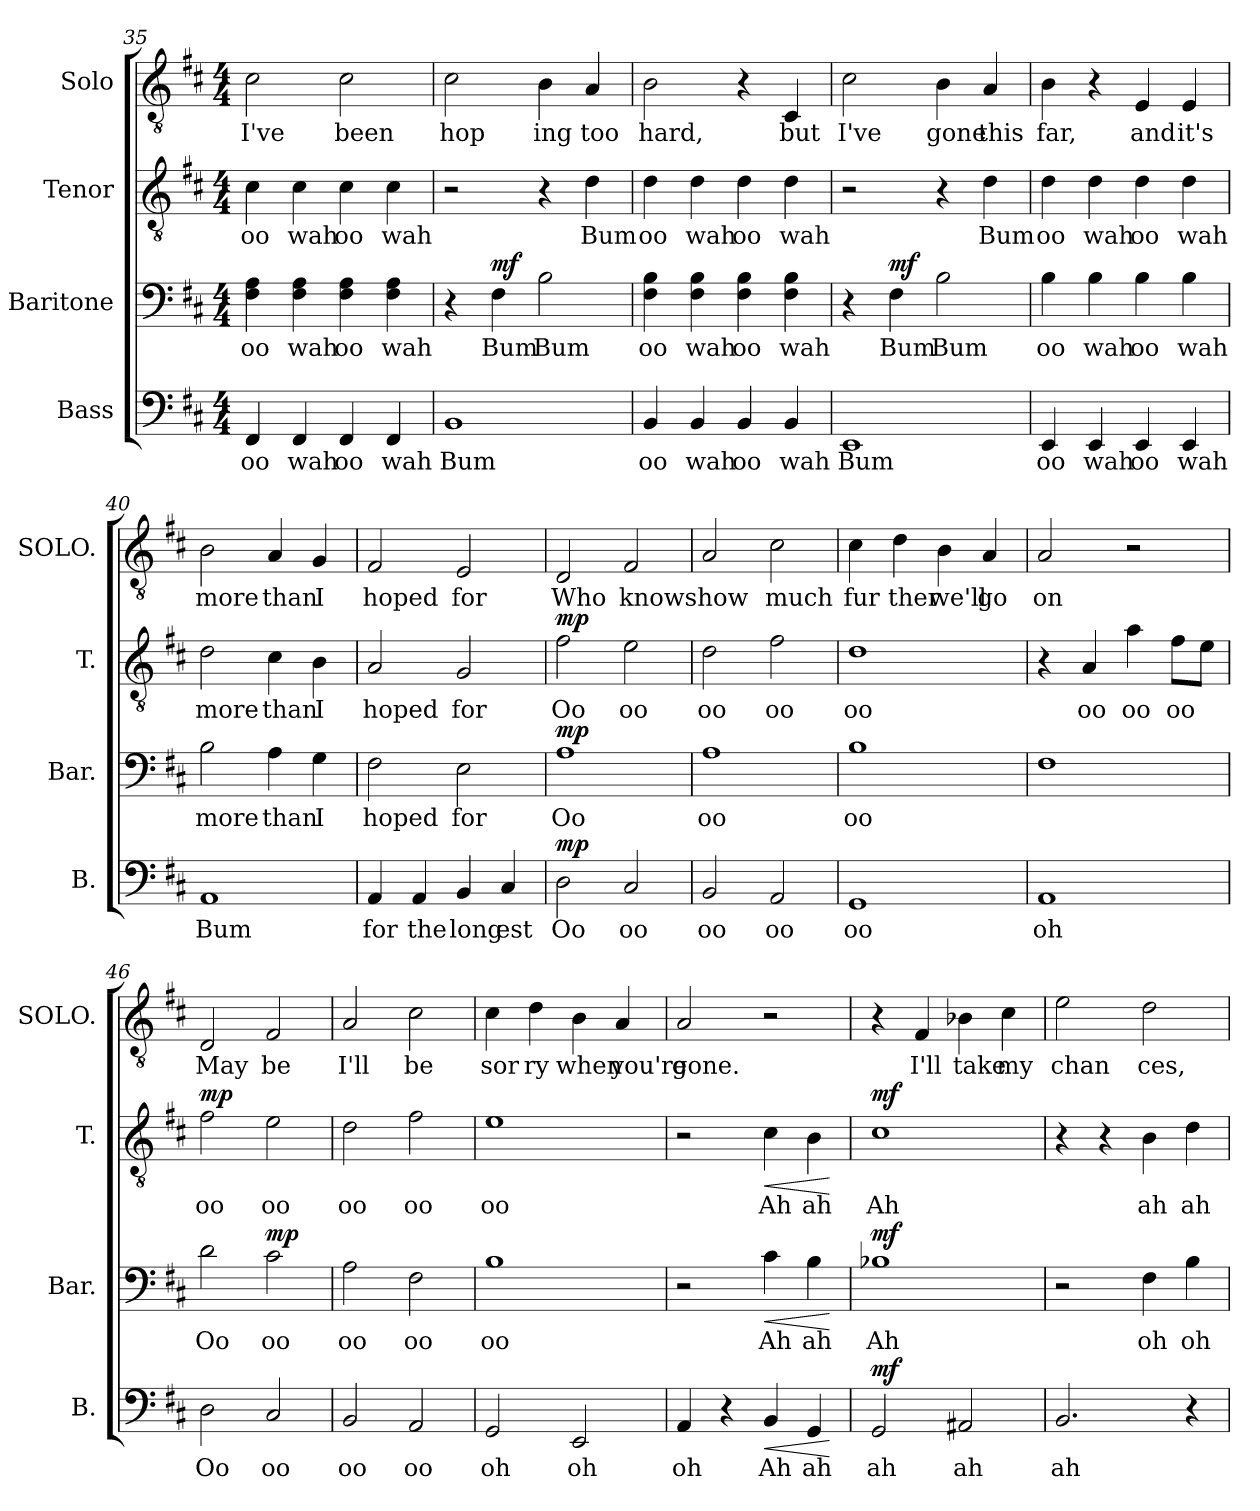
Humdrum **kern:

**kern	**text	**dynam	**kern	**text	**dynam	**kern	**text	**dynam	**kern	**text
*part4	*part4	*part4	*part3	*part3	*part3	*part2	*part2	*part2	*part1	*part1
*staff4	*staff4	*staff4	*staff3	*staff3	*staff3	*staff2	*staff2	*staff2	*staff1	*staff1
*I"Bass	*	*	*I"Baritone	*	*	*I"Tenor	*	*	*I"Solo	*
*I'B.	*	*	*I'Bar.	*	*	*I'T.	*	*	*I'SOLO.	*
*clefF4	*	*	*clefF4	*	*	*clefGv2	*	*	*clefGv2	*
*k[f#c#]	*	*	*k[f#c#]	*	*	*k[f#c#]	*	*	*k[f#c#]	*
*M4/4	*	*	*M4/4	*	*	*M4/4	*	*	*M4/4	*
=35	=35	=35	=35	=35	=35	=35	=35	=35	=35	=35
4FF#/	oo	.	4F#\ 4A\	oo	.	4c#\	oo	.	2c#\	I've
4FF#/	wah	.	4F#\ 4A\	wah	.	4c#\	wah	.	.	.
4FF#/	oo	.	4F#\ 4A\	oo	.	4c#\	oo	.	2c#\	been
4FF#/	wah	.	4F#\ 4A\	wah	.	4c#\	wah	.	.	.
=36	=36	=36	=36	=36	=36	=36	=36	=36	=36	=36
1BB	Bum	.	4r	.	.	2r	.	.	2c#\	hop
!	!	!	!	!	!LO:DY:b	!	!	!	!	!
.	.	.	4F#\	Bum	mf	.	.	.	.	.
.	.	.	2B\	Bum	.	4r	.	.	4B\	ing
.	.	.	.	.	.	4d\	Bum	.	4A/	too
=37	=37	=37	=37	=37	=37	=37	=37	=37	=37	=37
4BB/	oo	.	4F#\ 4B\	oo	.	4d\	oo	.	2B\	hard,
4BB/	wah	.	4F#\ 4B\	wah	.	4d\	wah	.	.	.
4BB/	oo	.	4F#\ 4B\	oo	.	4d\	oo	.	4r	.
4BB/	wah	.	4F#\ 4B\	wah	.	4d\	wah	.	4C#/	but
!!LO:PB:g=z
=38	=38	=38	=38	=38	=38	=38	=38	=38	=38	=38
1EE	Bum	.	4r	.	.	2r	.	.	2c#\	I've
!	!	!	!	!	!LO:DY:b	!	!	!	!	!
.	.	.	4F#\	Bum	mf	.	.	.	.	.
.	.	.	2B\	Bum	.	4r	.	.	4B\	gone
.	.	.	.	.	.	4d\	Bum	.	4A/	this
=39	=39	=39	=39	=39	=39	=39	=39	=39	=39	=39
4EE/	oo	.	4B\	oo	.	4d\	oo	.	4B\	far,
4EE/	wah	.	4B\	wah	.	4d\	wah	.	4r	.
4EE/	oo	.	4B\	oo	.	4d\	oo	.	4E/	and
4EE/	wah	.	4B\	wah	.	4d\	wah	.	4E/	it's
=40	=40	=40	=40	=40	=40	=40	=40	=40	=40	=40
1AA	Bum	.	2B\	more	.	2d\	more	.	2B\	more
.	.	.	4A\	than	.	4c#\	than	.	4A/	than
.	.	.	4G\	I	.	4B\	I	.	4G/	I
=41	=41	=41	=41	=41	=41	=41	=41	=41	=41	=41
4AA/	for	.	2F#\	hoped	.	2A/	hoped	.	2F#/	hoped
4AA/	the	.	.	.	.	.	.	.	.	.
4BB/	long	.	2E\	for	.	2G/	for	.	2E/	for
4C#/	est	.	.	.	.	.	.	.	.	.
=42	=42	=42	=42	=42	=42	=42	=42	=42	=42	=42
!	!	!LO:DY:b	!	!	!LO:DY:b	!	!	!LO:DY:b	!	!
2D\	Oo	mp	1A	Oo	mp	2f#\	Oo	mp	2D/	Who
2C#/	oo	.	.	.	.	2e\	oo	.	2F#/	knows
!!LO:LB:g=z
=43	=43	=43	=43	=43	=43	=43	=43	=43	=43	=43
2BB/	oo	.	1A	oo	.	2d\	oo	.	2A/	how
2AA/	oo	.	.	.	.	2f#\	oo	.	2c#\	much
=44	=44	=44	=44	=44	=44	=44	=44	=44	=44	=44
1GG	oo	.	1B	oo	.	1d	oo	.	4c#\	fur
.	.	.	.	.	.	.	.	.	4d\	ther
.	.	.	.	.	.	.	.	.	4B\	we'll
.	.	.	.	.	.	.	.	.	4A/	go
=45	=45	=45	=45	=45	=45	=45	=45	=45	=45	=45
!	!	!	!	!	!LO:DY:b	!	!	!	!	!
!	!	!	!	!	!LO:DY:n=1:b	!	!	!	!	!
!	!	!	!	!	!LO:DY:n=2:b	!	!	!LO:DY:b	!	!
!	!	!	!	!	!	!	!	!LO:DY:n=1:b	!	!
1AA	oh	.	1F#	.	mf mf mf	4r	.	mf mf	2A/	on
.	.	.	.	.	.	4A/	oo	.	.	.
.	.	.	.	.	.	4a\	oo	.	2r	.
.	.	.	.	.	.	8f#\L	oo	.	.	.
.	.	.	.	.	.	8e\J	.	.	.	.
=46	=46	=46	=46	=46	=46	=46	=46	=46	=46	=46
!	!	!	!	!	!	!	!	!LO:DY:b	!	!
2D\	Oo	.	2d\	Oo	.	2f#\	oo	mp	2D/	May
!	!	!	!	!	!LO:DY:b	!	!	!	!	!
2C#/	oo	.	2c#\	oo	mp	2e\	oo	.	2F#/	be
=47	=47	=47	=47	=47	=47	=47	=47	=47	=47	=47
2BB/	oo	.	2A\	oo	.	2d\	oo	.	2A/	I'll
2AA/	oo	.	2F#\	oo	.	2f#\	oo	.	2c#\	be
=48	=48	=48	=48	=48	=48	=48	=48	=48	=48	=48
2GG/	oh	.	1B	oo	.	1e	oo	.	4c#\	sor
.	.	.	.	.	.	.	.	.	4d\	ry
2EE/	oh	.	.	.	.	.	.	.	4B\	when
.	.	.	.	.	.	.	.	.	4A/	you're
!!LO:PB:g=z
=49	=49	=49	=49	=49	=49	=49	=49	=49	=49	=49
4AA/	oh	.	2r	.	.	2r	.	.	2A/	gone.
4r	.	.	.	.	.	.	.	.	.	.
!	!	!LO:HP:b	!	!	!LO:HP:b	!	!	!LO:HP:b	!	!
4BB/	Ah	<	4c#\	Ah	<	4c#\	Ah	<	2r	.
4GG/	ah	.	4B\	ah	.	4B\	ah	.	.	.
.	.	[	.	.	[	.	.	[	.	.
=50	=50	=50	=50	=50	=50	=50	=50	=50	=50	=50
!	!	!LO:DY:b	!	!	!LO:DY:b	!	!	!LO:DY:b	!	!
2GG/	ah	mf	1B-X	Ah	mf	1c#	Ah	mf	4r	.
.	.	.	.	.	.	.	.	.	4F#/	I'll
2AA#X/	ah	.	.	.	.	.	.	.	4B-X\	take
.	.	.	.	.	.	.	.	.	4c#\	my
=51	=51	=51	=51	=51	=51	=51	=51	=51	=51	=51
2.BB/	ah	.	2r	.	.	4r	.	.	2e\	chan
.	.	.	.	.	.	4r	.	.	.	.
.	.	.	4F#\	oh	.	4B\	ah	.	2d\	ces,
4r	.	.	4B\	oh	.	4d\	ah	.	.	.
=	=	=	=	=	=	=	=	=	=	=
*-	*-	*-	*-	*-	*-	*-	*-	*-	*-	*-
